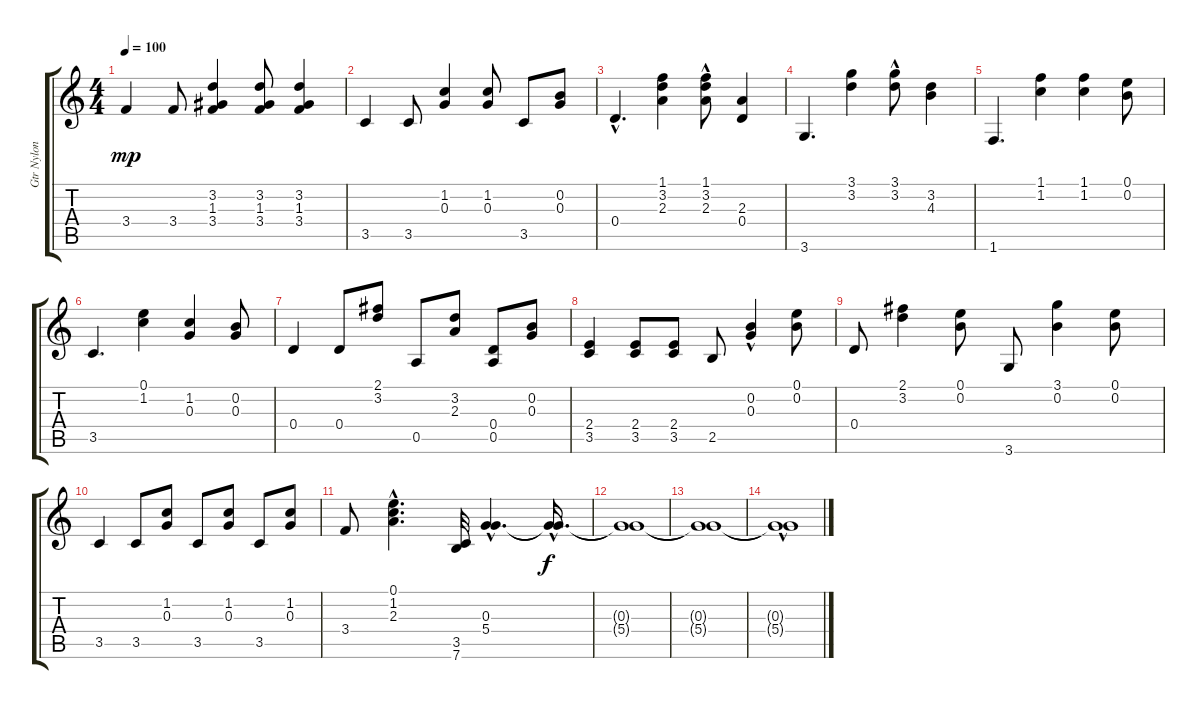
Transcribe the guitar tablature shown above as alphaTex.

\track ("Gtr Nylon Bnk 32" "Gtr Nylon ") {instrument acousticguitarnylon}
\staff {score tabs}
\tuning (E4 B3 G3 D3 A2 E2) {hide}
\ts (4 4)
\tempo 100
\clef g2
\ks c
3.4.4{dy mp} 3.4.8 (3.2 1.3 3.4).4 (3.2 1.3 3.4).8 (3.2 1.3 3.4).4 |
3.5.4 3.5.8 (1.2 0.3).4 (1.2 0.3).8 3.5.8 (0.2 0.3).8 |
0.4{hac}.4{d} (1.1 3.2 2.3).4 (1.1{hac} 3.2{hac} 2.3).8 (2.3 0.4).4 |
3.6.4{d} (3.1 3.2).4 (3.1{hac} 3.2).8 (3.2 4.3).4 |
1.6.4{d} (1.1 1.2).4 (1.1 1.2).4 (0.1 0.2).8 |
3.5.4{d} (0.1 1.2).4 (1.2 0.3).4 (0.2 0.3).8 |
0.4.4 0.4.8 (2.1 3.2).8 0.5.8 (3.2 2.3).8 (0.4 0.5).8 (0.2 0.3).8 |
(2.4 3.5).4 (2.4 3.5).8 (2.4 3.5).8 2.5.8 (0.2 0.3{hac}).4 (0.1 0.2).8 |
0.4.8 (2.1 3.2).4 (0.1 0.2).8 3.6.8 (3.1 0.2).4 (0.1 0.2).8 |
3.5.4 3.5.8 (1.2 0.3).8 3.5.8 (1.2 0.3).8 3.5.8 (1.2 0.3).8 |
3.4.8 (0.1{hac} 1.2{hac} 2.3{hac}).4{d} (3.5 7.6).32 (0.3{hac} 5.4{hac}).4{d} (0.3{hac t} 5.4{hac t}).16{d dy f} |
(0.3{t} 5.4{t}).1 |
(0.3{t} 5.4{t}).1 |
(0.3{t} 5.4{hac t}).1
